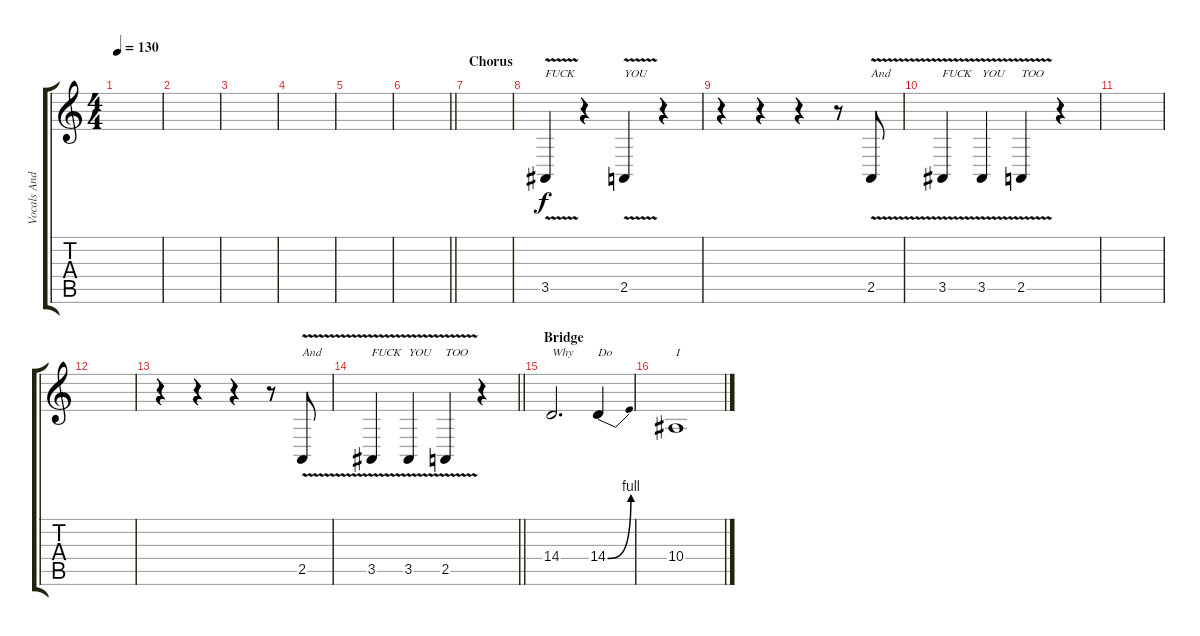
\track ("Vocals Andy" "Vocals And") {instrument tenorsax}
\staff {score tabs}
\tuning (D4 A3 F3 C3 G2 D2) {hide}
\ts (4 4)
\tempo 130
\clef g2
\ks c
|
|
|
|
|
\barLineRight lightlight
|
\section ("" "Chorus")
|
3.5{v}.4{txt "FUCK"} r.4 2.5{v}.4{txt "YOU"} r.4 |
r.4 r.4 r.4 r.8 2.5{v}.8{txt "And"} |
3.5{v}.4{txt "FUCK"} 3.5{v}.4{txt "YOU"} 2.5{v}.4{txt "TOO"} r.4 |
|
|
r.4 r.4 r.4 r.8 2.5{v}.8{txt "And"} |
\barLineRight lightlight
3.5{v}.4{txt "FUCK"} 3.5{v}.4{txt "YOU"} 2.5{v}.4{txt "TOO"} r.4 |
\section ("" "Bridge")
14.4.2{d txt "Why"} 14.4{be (bend 0 0 60 4)}.4{txt "Do"} |
10.4.1{txt "I"}
